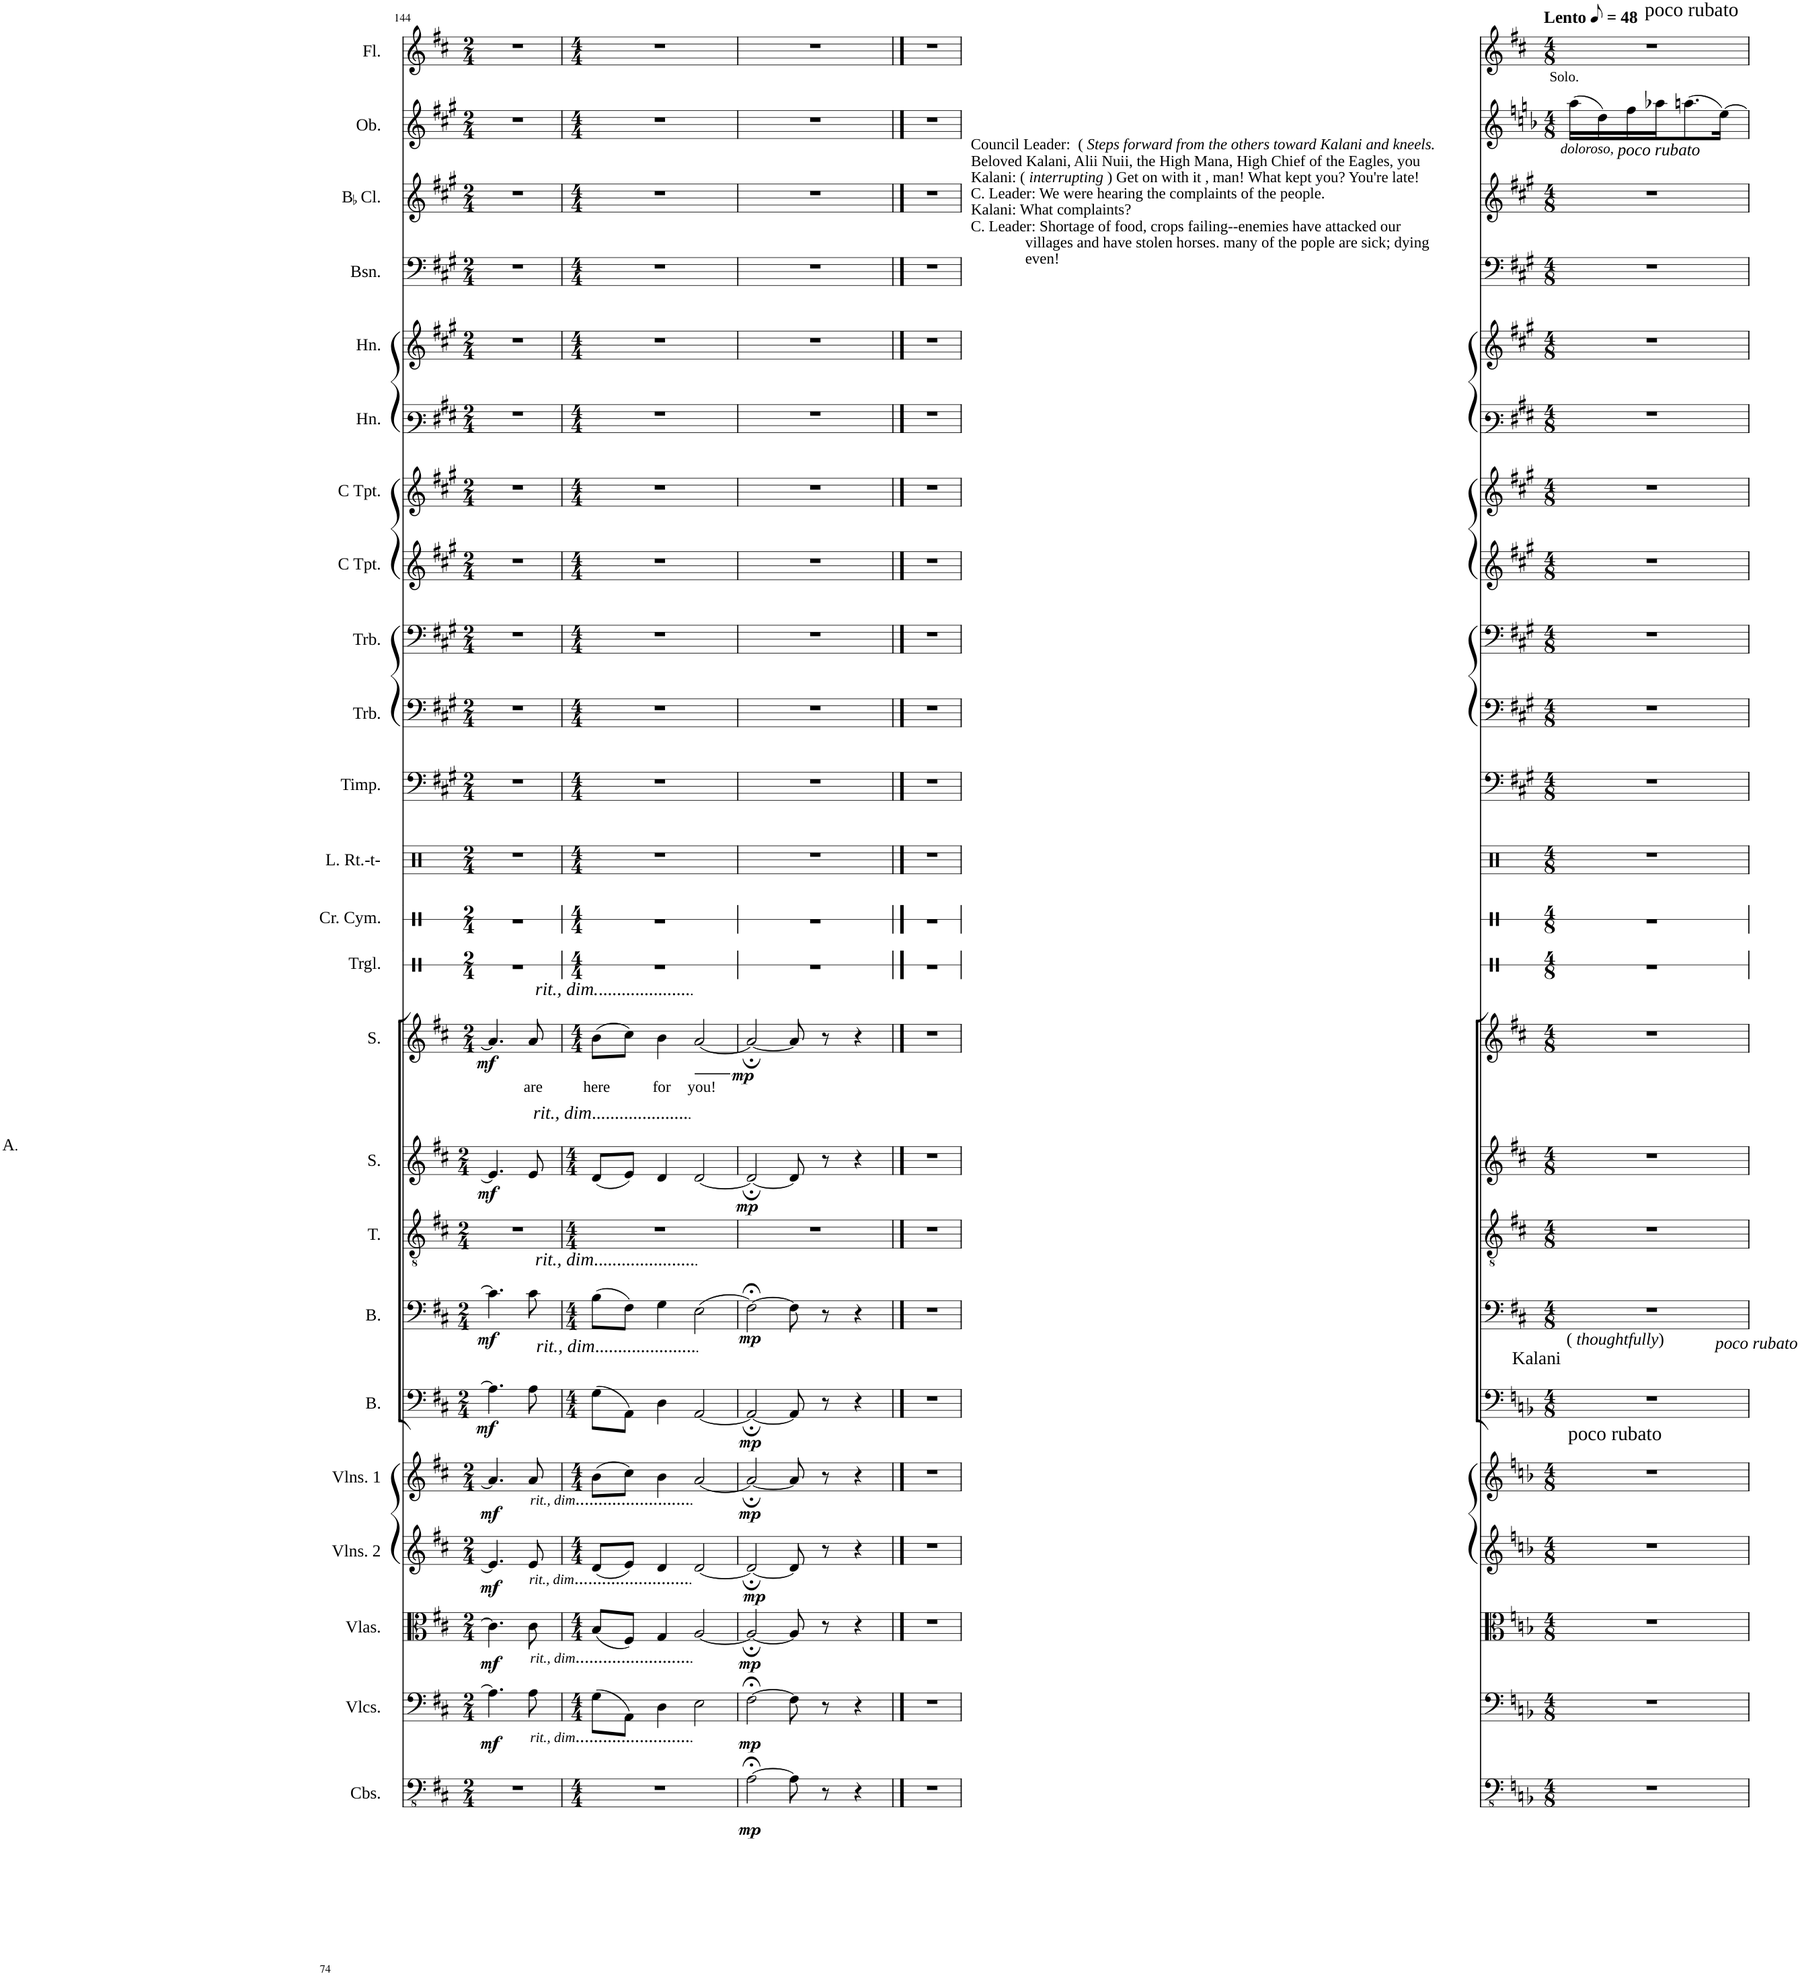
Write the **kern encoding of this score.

**kern	**dynam	**kern	**dynam	**kern	**dynam	**kern	**dynam	**kern	**dynam	**kern	**dynam	**kern	**dynam	**kern	**kern	**dynam	**kern	**text	**dynam	**kern	**kern	**kern	**kern	**kern	**kern	**kern	**kern	**kern	**kern	**kern	**kern	**kern	**kern
*part24	*part24	*part23	*part23	*part22	*part22	*part21	*part21	*part20	*part20	*part19	*part19	*part18	*part18	*part17	*part16	*part16	*part15	*part15	*part15	*part14	*part13	*part12	*part11	*part10	*part9	*part8	*part7	*part6	*part5	*part4	*part3	*part2	*part1
*staff24	*staff24	*staff23	*staff23	*staff22	*staff22	*staff21	*staff21	*staff20	*staff20	*staff19	*staff19	*staff18	*staff18	*staff17	*staff16	*staff16	*staff15	*staff15	*staff15	*staff14	*staff13	*staff12	*staff11	*staff10	*staff9	*staff8	*staff7	*staff6	*staff5	*staff4	*staff3	*staff2	*staff1
*I"Contrabasses	*	*I"Violoncellos	*	*I"Violas	*	*I"Violins 2	*	*I"Violins 1	*	*I"Bass	*	*I"Bass	*	*I"Tenor	*I"Soprano	*	*I"Soprano	*	*	*I"Triangle	*I"Crash Cymbal	*I"Low Roto-toms	*I"Timpani	*I"Trombone	*I"Trombone	*I"C Trumpet	*I"C Trumpet	*I"Horn	*I"Horn	*I"Bassoon	*I"BaccidentalFlat Clarinet	*I"Oboe	*I"Flute
*I'Cbs.	*	*I'Vlcs.	*	*I'Vlas.	*	*I'Vlns. 2	*	*I'Vlns. 1	*	*I'B.	*	*I'B.	*	*I'T.	*I'S.	*	*I'S.	*	*	*I'Trgl.	*I'Cr. Cym.	*I'L. Rt.-t-	*I'Timp.	*I'Trb.	*I'Trb.	*I'C Tpt.	*I'C Tpt.	*I'Hn.	*I'Hn.	*I'Bsn.	*I'BaccidentalFlat Cl.	*I'Ob.	*I'Fl.
!!LO:PB:g=z
*clefFv4	*	*clefF4	*	*clefC3	*	*clefG2	*	*clefG2	*	*clefF4	*	*clefF4	*	*clefGv2	*clefG2	*	*clefG2	*	*	*clefX	*clefX	*clefX	*clefF4	*clefF4	*clefF4	*clefG2	*clefG2	*clefF3	*clefG2	*clefF4	*clefG2	*clefG2	*clefG2
*	*	*	*	*	*	*	*	*	*	*	*	*	*	*	*	*	*	*	*	*	*	*	*	*	*	*	*	*ITrd4c7	*ITrd4c7	*	*ITrd1c2	*	*
*k[f#c#]	*	*k[f#c#]	*	*k[f#c#]	*	*k[f#c#]	*	*k[f#c#]	*	*k[f#c#]	*	*k[f#c#]	*	*k[f#c#]	*k[f#c#]	*	*k[f#c#]	*	*	*k[]	*k[]	*k[b-]	*k[f#c#g#]	*k[f#c#g#]	*k[f#c#g#]	*k[f#c#g#]	*k[f#c#g#]	*k[f#c#g#]	*k[f#c#g#]	*k[f#c#g#]	*k[f#c#g#]	*k[f#c#g#]	*k[f#c#]
*M2/4	*	*M2/4	*	*M2/4	*	*M2/4	*	*M2/4	*	*M2/4	*	*M2/4	*	*M2/4	*M2/4	*	*M2/4	*	*	*M2/4	*M2/4	*M2/4	*M2/4	*M2/4	*M2/4	*M2/4	*M2/4	*M2/4	*M2/4	*M2/4	*M2/4	*M2/4	*M2/4
=144	=144	=144	=144	=144	=144	=144	=144	=144	=144	=144	=144	=144	=144	=144	=144	=144	=144	=144	=144	=144	=144	=144	=144	=144	=144	=144	=144	=144	=144	=144	=144	=144	=144
!	!	!	!LO:DY:b	!	!LO:DY:b	!	!LO:DY:b	!	!LO:DY:b	!	!LO:DY:b	!	!LO:DY:b	!	!	!LO:DY:b	!	!	!LO:DY:b	!	!	!	!	!	!	!	!	!	!	!	!	!	!
2r	.	4.A\]	mf	4.c#\]	mf	4.e/]	mf	4.a/]	mf	4.A\]	mf	4.c#\]	mf	2r	4.e/]	mf	4.a/]	.	mf	2r	2r	2r	2r	2r	2r	2r	2r	2r	2r	2r	2r	2r	2r
!	!	!	!	!	!	!	!	!	!	!	!	!	!	!	!	!	!LO:TX:a:i:t=rit., dim.	!	!	!	!	!	!	!	!	!	!	!	!	!	!	!	!
!	!	!	!	!	!	!	!	!	!	!	!	!	!	!	!	!	!LO:TX:a:t=....................	!	!	!	!	!	!	!	!	!	!	!	!	!	!	!	!
!	!	!	!	!	!	!	!	!	!	!	!	!	!	!	!	!	!LO:TX:a:t=.	!	!	!	!	!	!	!	!	!	!	!	!	!	!	!	!
!	!	!	!	!	!	!	!	!	!	!	!	!	!	!	!LO:TX:a:i:t=rit., dim	!	!	!	!	!	!	!	!	!	!	!	!	!	!	!	!	!	!
!	!	!	!	!	!	!	!	!	!	!	!	!	!	!	!LO:TX:a:t=.....................	!	!	!	!	!	!	!	!	!	!	!	!	!	!	!	!	!	!
!	!	!	!	!	!	!	!	!	!	!	!	!	!	!	!LO:TX:a:t=.	!	!	!	!	!	!	!	!	!	!	!	!	!	!	!	!	!	!
!	!	!	!	!	!	!	!	!	!	!	!	!LO:TX:a:i:t=rit., dim	!	!	!	!	!	!	!	!	!	!	!	!	!	!	!	!	!	!	!	!	!
!	!	!	!	!	!	!	!	!	!	!	!	!LO:TX:a:t=......................	!	!	!	!	!	!	!	!	!	!	!	!	!	!	!	!	!	!	!	!	!
!	!	!	!	!	!	!	!	!	!	!	!	!LO:TX:a:t=.	!	!	!	!	!	!	!	!	!	!	!	!	!	!	!	!	!	!	!	!	!
!	!	!	!	!	!	!	!	!	!	!LO:TX:a:i:t=rit., dim	!	!	!	!	!	!	!	!	!	!	!	!	!	!	!	!	!	!	!	!	!	!	!
!	!	!	!	!	!	!	!	!	!	!LO:TX:a:t=......................	!	!	!	!	!	!	!	!	!	!	!	!	!	!	!	!	!	!	!	!	!	!	!
!	!	!	!	!	!	!	!	!	!	!LO:TX:a:t=.	!	!	!	!	!	!	!	!	!	!	!	!	!	!	!	!	!	!	!	!	!	!	!
!	!	!	!	!	!	!	!	!LO:TX:b:i:t=rit., dim	!	!	!	!	!	!	!	!	!	!	!	!	!	!	!	!	!	!	!	!	!	!	!	!	!
!	!	!	!	!	!	!	!	!LO:TX:b:t=.........................	!	!	!	!	!	!	!	!	!	!	!	!	!	!	!	!	!	!	!	!	!	!	!	!	!
!	!	!	!	!	!	!	!	!LO:TX:b:t=.	!	!	!	!	!	!	!	!	!	!	!	!	!	!	!	!	!	!	!	!	!	!	!	!	!
!	!	!	!	!	!	!LO:TX:b:i:t=rit., dim	!	!	!	!	!	!	!	!	!	!	!	!	!	!	!	!	!	!	!	!	!	!	!	!	!	!	!
!	!	!	!	!	!	!LO:TX:b:t=.........................	!	!	!	!	!	!	!	!	!	!	!	!	!	!	!	!	!	!	!	!	!	!	!	!	!	!	!
!	!	!	!	!	!	!LO:TX:b:t=.	!	!	!	!	!	!	!	!	!	!	!	!	!	!	!	!	!	!	!	!	!	!	!	!	!	!	!
!	!	!	!	!LO:TX:b:i:t=rit., dim	!	!	!	!	!	!	!	!	!	!	!	!	!	!	!	!	!	!	!	!	!	!	!	!	!	!	!	!	!
!	!	!	!	!LO:TX:b:t=.........................	!	!	!	!	!	!	!	!	!	!	!	!	!	!	!	!	!	!	!	!	!	!	!	!	!	!	!	!	!
!	!	!	!	!LO:TX:b:t=.	!	!	!	!	!	!	!	!	!	!	!	!	!	!	!	!	!	!	!	!	!	!	!	!	!	!	!	!	!
!	!	!LO:TX:b:i:t=rit., dim	!	!	!	!	!	!	!	!	!	!	!	!	!	!	!	!	!	!	!	!	!	!	!	!	!	!	!	!	!	!	!
!	!	!LO:TX:b:t=.........................	!	!	!	!	!	!	!	!	!	!	!	!	!	!	!	!	!	!	!	!	!	!	!	!	!	!	!	!	!	!	!
!	!	!LO:TX:b:t=.	!	!	!	!	!	!	!	!	!	!	!	!	!	!	!	!	!	!	!	!	!	!	!	!	!	!	!	!	!	!	!
!	!	!	!	!	!	!	!	!	!	!	!	!	!	!	!	!	!	!LO:LY:b	!	!	!	!	!	!	!	!	!	!	!	!	!	!	!
.	.	8A\	.	8c#\	.	8e/	.	8a/	.	8A\	.	8c#\	.	.	8e/	.	8a/	are	.	.	.	.	.	.	.	.	.	.	.	.	.	.	.
=145	=145	=145	=145	=145	=145	=145	=145	=145	=145	=145	=145	=145	=145	=145	=145	=145	=145	=145	=145	=145	=145	=145	=145	=145	=145	=145	=145	=145	=145	=145	=145	=145	=145
*M4/4	*	*M4/4	*	*M4/4	*	*M4/4	*	*M4/4	*	*M4/4	*	*M4/4	*	*M4/4	*M4/4	*	*M4/4	*	*	*M4/4	*M4/4	*M4/4	*M4/4	*M4/4	*M4/4	*M4/4	*M4/4	*M4/4	*M4/4	*M4/4	*M4/4	*M4/4	*M4/4
!	!	!	!	!	!	!	!	!	!	!	!	!	!	!	!LO:TX:a:t=A	!	!	!	!	!	!	!	!	!	!	!	!	!	!	!	!	!	!
!	!	!	!	!	!	!	!	!	!	!	!	!	!	!	!LO:TX:a:t=.	!	!	!	!	!	!	!	!	!	!	!	!	!	!	!	!	!	!
!	!	!	!	!	!	!	!	!	!	!	!	!	!	!	!	!	!	!LO:LY:b	!	!	!	!	!	!	!	!	!	!	!	!	!	!	!
1r	.	(8G\L	.	(8B/L	.	(8d/L	.	(8b\L	.	(8G\L	.	(8B\L	.	1r	(8d/L	.	(8b\L	here	.	1r	1r	1r	1r	1r	1r	1r	1r	1r	1r	1r	1r	1r	1r
.	.	8AA\J)	.	8F#/J)	.	8e/J)	.	8cc#\J)	.	8AA\J)	.	8F#\J)	.	.	8e/J)	.	8cc#\J)	.	.	.	.	.	.	.	.	.	.	.	.	.	.	.	.
!	!	!	!	!	!	!	!	!	!	!	!	!	!	!	!	!	!	!LO:LY:b	!	!	!	!	!	!	!	!	!	!	!	!	!	!	!
.	.	4D\	.	4G/	.	4d/	.	4b\	.	4D\	.	4G\	.	.	4d/	.	4b\	for	.	.	.	.	.	.	.	.	.	.	.	.	.	.	.
!	!	!	!	!	!	!	!	!	!	!	!	!	!	!	!	!	!	!LO:LY:b	!	!	!	!	!	!	!	!	!	!	!	!	!	!	!
.	.	2E\	.	[2A/	.	[2d/	.	[2a/	.	[2AA/	.	(2E\	.	.	[2d/	.	[2a/	you!	.	.	.	.	.	.	.	.	.	.	.	.	.	.	.
=146	=146	=146	=146	=146	=146	=146	=146	=146	=146	=146	=146	=146	=146	=146	=146	=146	=146	=146	=146	=146	=146	=146	=146	=146	=146	=146	=146	=146	=146	=146	=146	=146	=146
!	!LO:DY:b	!	!LO:DY:b	!	!LO:DY:b	!	!LO:DY:b	!	!LO:DY:b	!	!LO:DY:b	!	!LO:DY:b	!	!	!LO:DY:b	!	!	!LO:DY:b	!	!	!	!	!	!	!	!	!	!	!	!	!	!
[2AA;<\	mp	[2F#;<\	mp	2A;/_	mp	2d;/_	mp	2a;/_	mp	2AA;/_	mp	[2F#;<\)	mp	1r	2d;/_	mp	2a;/_	.	mp	1r	1r	1r	1r	1r	1r	1r	1r	1r	1r	1r	1r	1r	1r
8AA\]	.	8F#\]	.	8A/]	.	8d/]	.	8a/]	.	8AA/]	.	8F#\]	.	.	8d/]	.	8a/]	.	.	.	.	.	.	.	.	.	.	.	.	.	.	.	.
8r	.	8r	.	8r	.	8r	.	8r	.	8r	.	8r	.	.	8r	.	8r	.	.	.	.	.	.	.	.	.	.	.	.	.	.	.	.
4r	.	4r	.	4r	.	4r	.	4r	.	4r	.	4r	.	.	4r	.	4r	.	.	.	.	.	.	.	.	.	.	.	.	.	.	.	.
==147	==147	==147	==147	==147	==147	==147	==147	==147	==147	==147	==147	==147	==147	==147	==147	==147	==147	==147	==147	==147	==147	==147	==147	==147	==147	==147	==147	==147	==147	==147	==147	==147	==147
1r	.	1r	.	1r	.	1r	.	1r	.	1r	.	1r	.	1r	1r	.	1r	.	.	1r	1r	1r	1r	1r	1r	1r	1r	1r	1r	1r	1r	1r	1r
=148	=148	=148	=148	=148	=148	=148	=148	=148	=148	=148	=148	=148	=148	=148	=148	=148	=148	=148	=148	=148	=148	=148	=148	=148	=148	=148	=148	=148	=148	=148	=148	=148	=148
*k[b-]	*	*k[b-]	*	*k[b-]	*	*k[b-]	*	*k[b-]	*	*k[b-]	*	*	*	*	*	*	*	*	*	*	*	*	*	*	*	*	*	*	*	*	*	*k[b-]	*
*M4/8	*	*M4/8	*	*M4/8	*	*M4/8	*	*M4/8	*	*M4/8	*	*M4/8	*	*M4/8	*M4/8	*	*M4/8	*	*	*M4/8	*M4/8	*M4/8	*M4/8	*M4/8	*M4/8	*M4/8	*M4/8	*M4/8	*M4/8	*M4/8	*M4/8	*M4/8	*M4/8
*	*	*	*	*	*	*	*	*	*	*	*	*	*	*	*	*	*	*	*	*	*	*	*	*	*	*	*	*	*	*	*	*	*MM24
!	!	!	!	!	!	!	!	!	!	!	!	!	!	!	!	!	!	!	!	!	!	!	!	!	!	!	!	!	!	!	!	!	!LO:TX:a:t=poco rubato
!	!	!	!	!	!	!	!	!	!	!	!	!	!	!	!	!	!	!	!	!	!	!	!	!	!	!	!	!	!	!	!	!	!LO:TX:a:B:t=Lento
!	!	!	!	!	!	!	!	!	!	!	!	!	!	!	!	!	!	!	!	!	!	!	!	!	!	!	!	!	!	!	!	!LO:TX:a:t=Solo.	!
!	!	!	!	!	!	!	!	!	!	!	!	!	!	!	!	!	!	!	!	!	!	!	!	!	!	!	!	!	!	!	!	!LO:TX:b:i:t=doloroso,	!
!	!	!	!	!	!	!	!	!	!	!	!	!	!	!	!	!	!	!	!	!	!	!	!	!	!	!	!	!	!	!	!	!LO:TX:b:i:t=poco rubato	!
!	!	!	!	!	!	!	!	!	!	!LO:TX:a:t=Kalani	!	!	!	!	!	!	!	!	!	!	!	!	!	!	!	!	!	!	!	!	!	!	!
!	!	!	!	!	!	!	!	!	!	!LO:TX:a:t=(	!	!	!	!	!	!	!	!	!	!	!	!	!	!	!	!	!	!	!	!	!	!	!
!	!	!	!	!	!	!	!	!	!	!LO:TX:a:i:t=thoughtfully	!	!	!	!	!	!	!	!	!	!	!	!	!	!	!	!	!	!	!	!	!	!	!
!	!	!	!	!	!	!	!	!	!	!LO:TX:a:t=)	!	!	!	!	!	!	!	!	!	!	!	!	!	!	!	!	!	!	!	!	!	!	!
!	!	!	!	!	!	!	!	!	!	!LO:TX:a:i:t=poco rubato	!	!	!	!	!	!	!	!	!	!	!	!	!	!	!	!	!	!	!	!	!	!	!
!	!	!	!	!	!	!	!	!LO:TX:a:t=poco rubato	!	!	!	!	!	!	!	!	!	!	!	!	!	!	!	!	!	!	!	!	!	!	!	!	!
2r	.	2r	.	2r	.	2r	.	2r	.	2r	.	2r	.	2r	2r	.	2r	.	.	2r	2r	2r	2r	2r	2r	2r	2r	2r	2r	2r	2r	(16aa\LL	2r
.	.	.	.	.	.	.	.	.	.	.	.	.	.	.	.	.	.	.	.	.	.	.	.	.	.	.	.	.	.	.	.	16dd\)	.
.	.	.	.	.	.	.	.	.	.	.	.	.	.	.	.	.	.	.	.	.	.	.	.	.	.	.	.	.	.	.	.	16ff\	.
.	.	.	.	.	.	.	.	.	.	.	.	.	.	.	.	.	.	.	.	.	.	.	.	.	.	.	.	.	.	.	.	16aa-X\J	.
.	.	.	.	.	.	.	.	.	.	.	.	.	.	.	.	.	.	.	.	.	.	.	.	.	.	.	.	.	.	.	.	(8.aan\	.
.	.	.	.	.	.	.	.	.	.	.	.	.	.	.	.	.	.	.	.	.	.	.	.	.	.	.	.	.	.	.	.	[16ee\Jk)	.
=	=	=	=	=	=	=	=	=	=	=	=	=	=	=	=	=	=	=	=	=	=	=	=	=	=	=	=	=	=	=	=	=	=
*-	*-	*-	*-	*-	*-	*-	*-	*-	*-	*-	*-	*-	*-	*-	*-	*-	*-	*-	*-	*-	*-	*-	*-	*-	*-	*-	*-	*-	*-	*-	*-	*-	*-
